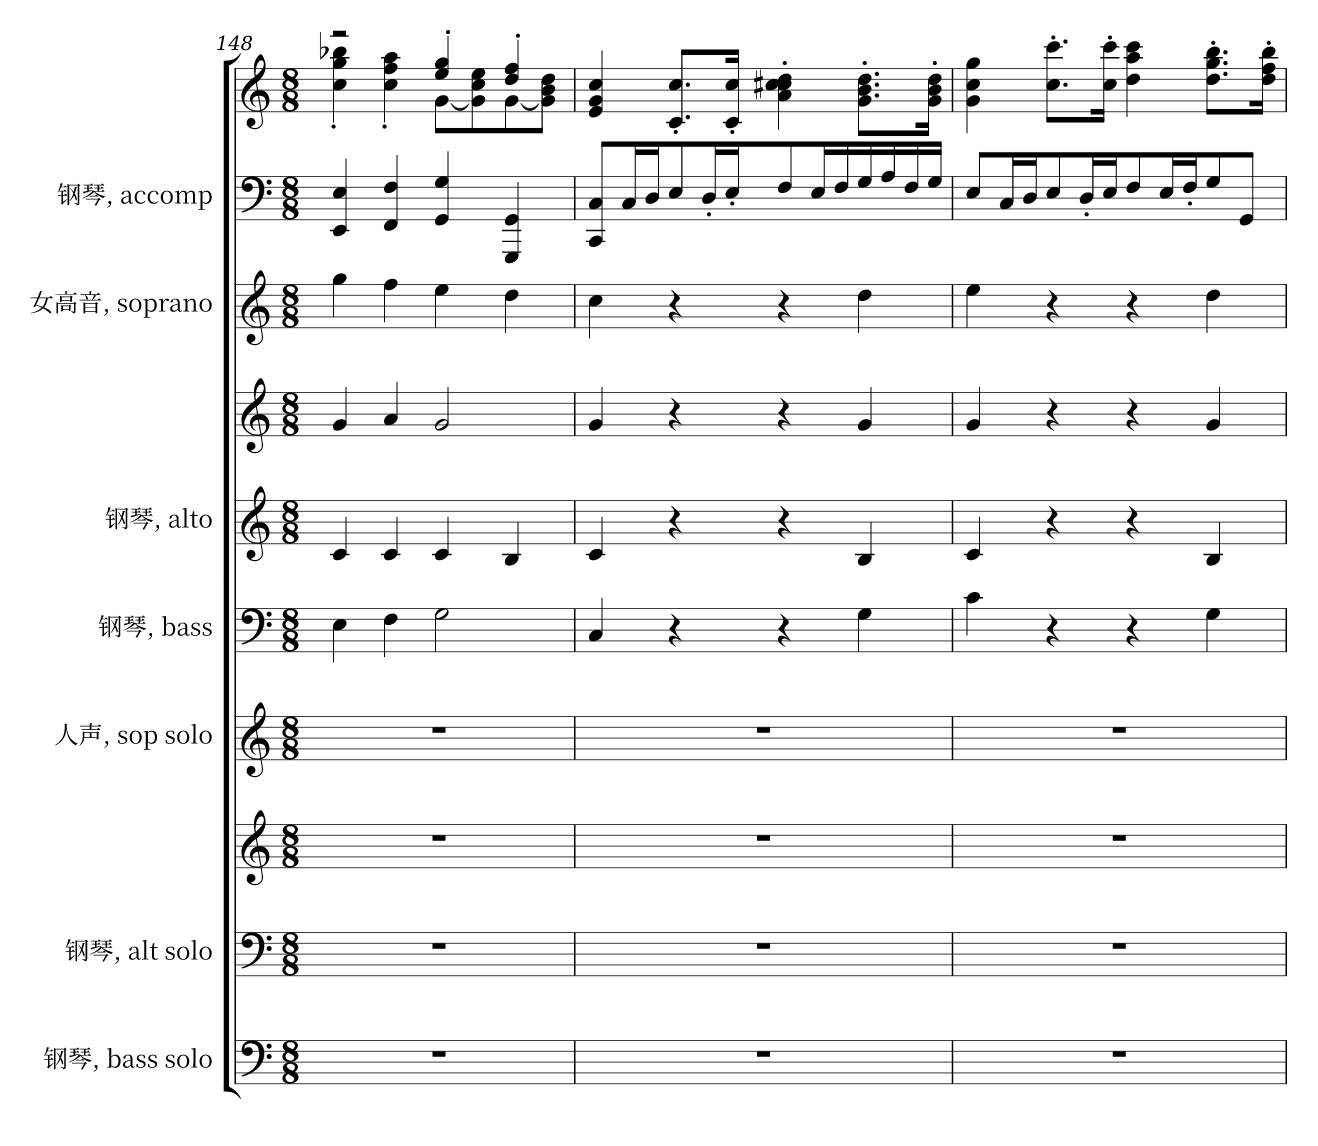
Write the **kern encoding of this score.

**kern	**kern	**kern	**kern	**kern	**kern	**kern	**kern	**kern	**kern
*part7	*part6	*part6	*part5	*part4	*part3	*part3	*part2	*part1	*part1
*staff10	*staff9	*staff8	*staff7	*staff6	*staff5	*staff4	*staff3	*staff2	*staff1
*I"钢琴, bass solo	*I"钢琴, alt solo	*	*I"人声, sop solo	*I"钢琴, bass	*I"钢琴, alto	*	*I"女高音, soprano	*I"钢琴, accomp	*
*	*	*	*	*	*	*	*I'S.	*	*
*clefF4	*clefF4	*clefG2	*clefG2	*clefF4	*clefG2	*clefG2	*clefG2	*clefF4	*clefG2
*k[]	*k[]	*k[]	*k[]	*k[]	*k[]	*k[]	*k[]	*k[]	*k[]
*M8/8	*M8/8	*M8/8	*M8/8	*M8/8	*M8/8	*M8/8	*M8/8	*M8/8	*M8/8
=148	=148	=148	=148	=148	=148	=148	=148	=148	=148
*	*	*	*	*	*	*	*	*	*^
1r	1r	1r	1r	4E\	4c/	4g/	4gg\	4EE/ 4E/	2r	4cc\' 4gg\' 4bb-X\'
.	.	.	.	4F\	4c/	4a/	4ff\	4FF/ 4F/	.	4cc\' 4ff\' 4aa\'
.	.	.	.	2G\	4c/	2g/	4ee\	4GG/ 4G/	4ee/' 4gg/'	[8g\L
.	.	.	.	.	.	.	.	.	.	8g\] 8cc\ 8ee\
.	.	.	.	.	4B/	.	4dd\	4GGG/ 4GG/	4dd/' 4ff/'	[8g\
.	.	.	.	.	.	.	.	.	.	8g\] 8b\ 8dd\J
*	*	*	*	*	*	*	*	*	*v	*v
!!LO:PB:g=z
=149	=149	=149	=149	=149	=149	=149	=149	=149	=149
1r	1r	1r	1r	4C/	4c/	4g/	4cc\	8CC/ 8C/L	4e/ 4g/ 4cc/
.	.	.	.	.	.	.	.	16C/L	.
.	.	.	.	.	.	.	.	16D/J	.
.	.	.	.	4r	4r	4r	4r	8E/	8.c/' 8.cc/'L
.	.	.	.	.	.	.	.	16D'/L	.
.	.	.	.	.	.	.	.	16E'/J	16c/' 16cc/'Jk
.	.	.	.	4r	4r	4r	4r	8F/	4a\' 4cc\' 4cc#X\' 4dd\'
.	.	.	.	.	.	.	.	16E/L	.
.	.	.	.	.	.	.	.	16F/	.
.	.	.	.	4G\	4B/	4g/	4dd\	16G/	8.g\' 8.b\' 8.dd\'L
.	.	.	.	.	.	.	.	16A/	.
.	.	.	.	.	.	.	.	16F/	.
.	.	.	.	.	.	.	.	16G/JJ	16g\' 16b\' 16dd\'Jk
=150	=150	=150	=150	=150	=150	=150	=150	=150	=150
1r	1r	1r	1r	4c\	4c/	4g/	4ee\	8E/L	4g\ 4cc\ 4gg\
.	.	.	.	.	.	.	.	16C/L	.
.	.	.	.	.	.	.	.	16D/J	.
.	.	.	.	4r	4r	4r	4r	8E/	8.cc\' 8.ccc\'L
.	.	.	.	.	.	.	.	16D'/L	.
.	.	.	.	.	.	.	.	16E/J	16cc\' 16ccc\'Jk
.	.	.	.	4r	4r	4r	4r	8F/	4dd\ 4aa\ 4ccc\
.	.	.	.	.	.	.	.	16E/L	.
.	.	.	.	.	.	.	.	16F'/J	.
.	.	.	.	4G\	4B/	4g/	4dd\	8G/	8.dd\' 8.gg\' 8.bb\'L
.	.	.	.	.	.	.	.	8GG/J	.
.	.	.	.	.	.	.	.	.	16dd\' 16ff\' 16bb\'Jk
=	=	=	=	=	=	=	=	=	=
*-	*-	*-	*-	*-	*-	*-	*-	*-	*-
